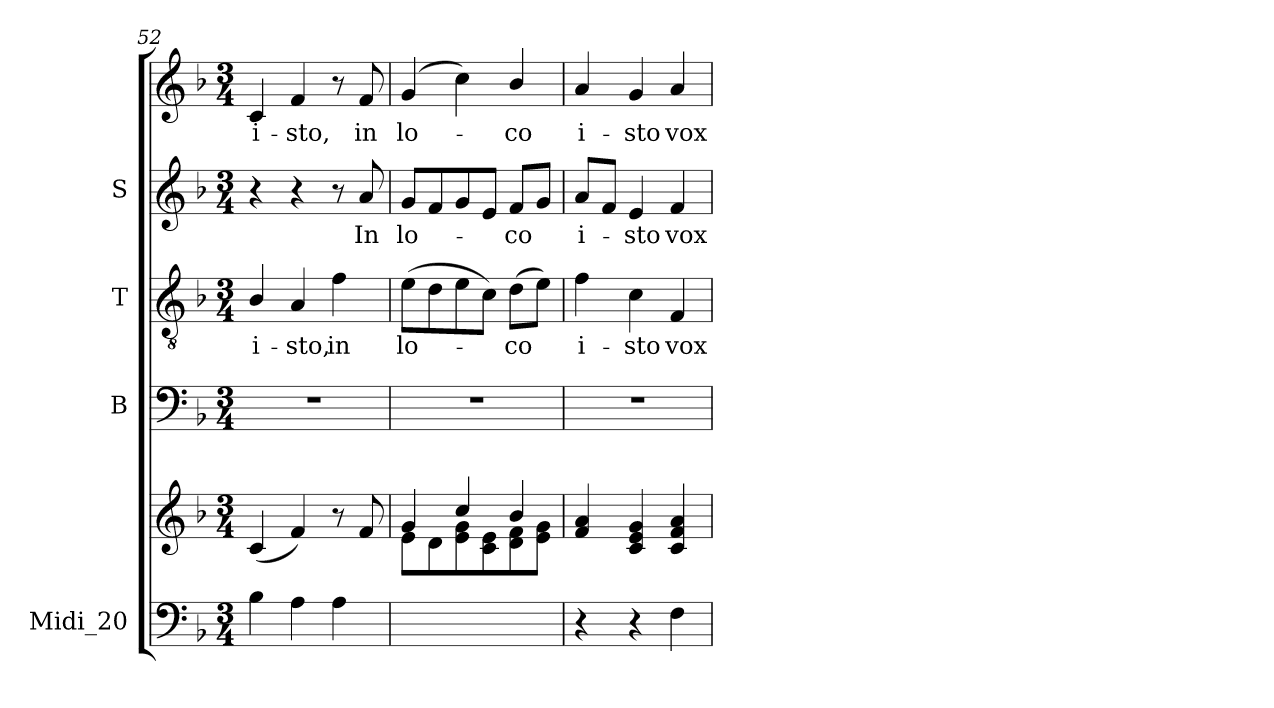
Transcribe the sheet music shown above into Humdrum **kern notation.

**kern	**kern	**kern	**kern	**text	**kern	**text	**kern	**text
*part4	*part4	*part3	*part2	*part2	*part1	*part1	*part1	*part1
*staff6	*staff5	*staff4	*staff3	*staff3	*staff2	*staff2	*staff1	*staff1
*I"Midi_20	*	*I"B	*I"T	*	*I"S	*	*	*
*	*	*I'B	*I'T	*	*I'S	*	*	*
*clefF4	*clefG2	*clefF4	*clefGv2	*	*clefG2	*	*clefG2	*
*k[b-]	*k[b-]	*k[b-]	*k[b-]	*	*k[b-]	*	*k[b-]	*
*F:	*F:	*F:	*F:	*	*F:	*	*F:	*
*M3/4	*M3/4	*M3/4	*M3/4	*	*M3/4	*	*M3/4	*
=52	=52	=52	=52	=52	=52	=52	=52	=52
!	!	!LO:N:vis=1	!	!LO:LY:b	!	!	!	!LO:LY:b
4B-	(>4c/	2.r	4B-/	i-	4r	.	4c	i-
!	!	!	!	!LO:LY:b	!	!	!	!LO:LY:b
4A	4f/)	.	4A	-sto,	4r	.	4f	-sto,
!	!	!	!	!LO:LY:b	!	!	!	!
4A	8r	.	4f	in	8r	.	8r	.
!	!	!	!	!	!	!LO:LY:b	!	!LO:LY:b
.	8f/	.	.	.	8a	In	8f	in
=53	=53	=53	=53	=53	=53	=53	=53	=53
*	*^	*	*	*	*	*	*	*
!	!	!	!LO:N:vis=1	!	!LO:LY:b	!	!LO:LY:b	!	!LO:LY:b
2.ryy	4g/	8e\L	2.r	(>8eL	lo-	8gL	lo-	(<4g	lo-
.	.	8d\	.	8d	.	8f	.	.	.
.	4cc/	8e\ 8g\	.	8e	.	8g	.	4cc)	.
.	.	8c\ 8e\	.	8cJ)	.	8eJ	.	.	.
!	!	!	!	!	!LO:LY:b	!	!LO:LY:b	!	!LO:LY:b
.	4b-/	8d\ 8f\	.	(>8dL	co	8fL	co	4b-/	co
.	.	8e\ 8g\J	.	8eJ)	.	8gJ	.	.	.
=54	=54	=54	=54	=54	=54	=54	=54	=54	=54
!	!	!	!LO:N:vis=1	!	!LO:LY:b	!	!LO:LY:b	!	!LO:LY:b
*	*v	*v	*	*	*	*	*	*	*
4r	4f/ 4a/	2.r	4f	i-	8aL	i-	4a	i-
.	.	.	.	.	8fJ	.	.	.
!	!	!	!	!LO:LY:b	!	!LO:LY:b	!	!LO:LY:b
4r	4c/ 4e/ 4g/	.	4c	-sto	4e	sto	4g	-sto
!	!	!	!	!LO:LY:b	!	!LO:LY:b	!	!LO:LY:b
4F	4c/ 4f/ 4a/	.	4F	vox	4f	vox	4a	vox
=	=	=	=	=	=	=	=	=
*-	*-	*-	*-	*-	*-	*-	*-	*-
